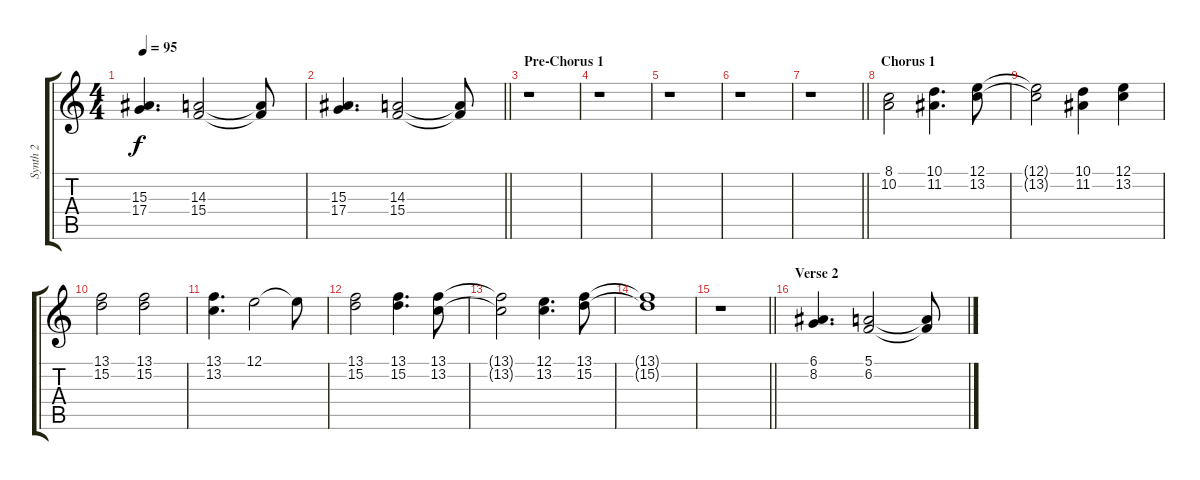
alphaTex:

\track ("Synth 2" "Synth 2") {instrument synthbrass2}
\staff {score tabs}
\tuning (E4 B3 G3 D3 A2 E2) {hide}
\ts (4 4)
\tempo 95
\clef g2
\ks c
(15.3 17.4).4{d dy f} (14.3 15.4).2 (14.3{t} 15.4{t}).8 |
\barLineRight lightlight
(15.3 17.4).4{d} (14.3 15.4).2 (14.3{t} 15.4{t}).8 |
\section ("" "Pre-Chorus 1")
r.1 |
r.1 |
r.1 |
r.1 |
\barLineRight lightlight
r.1 |
\section ("" "Chorus 1")
(8.1 10.2).2 (10.1 11.2).4{d} (12.1 13.2).8 |
(12.1{t} 13.2{t}).2 (10.1 11.2).4 (12.1 13.2).4 |
(13.1 15.2).2 (13.1 15.2).2 |
(13.1 13.2).4{d} 12.1.2 12.1{t}.8 |
(13.1 15.2).2 (13.1 15.2).4{d} (13.1 13.2).8 |
(13.1{t} 13.2{t}).2 (12.1 13.2).4{d} (13.1 15.2).8 |
(13.1{t} 15.2{t}).1 |
\barLineRight lightlight
r.1 |
\section ("" "Verse 2")
(6.1 8.2).4{d} (5.1 6.2).2 (5.1{t} 6.2{t}).8
